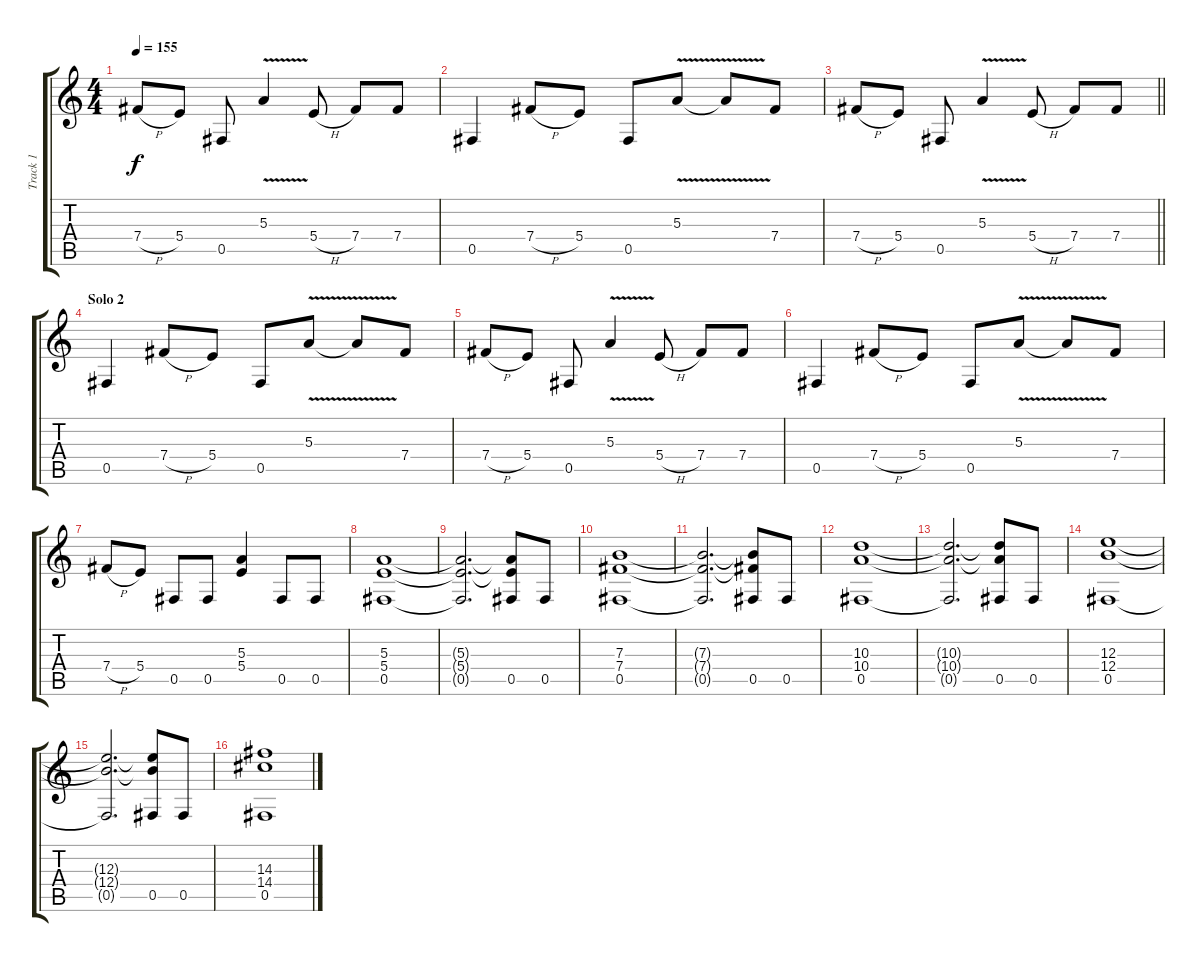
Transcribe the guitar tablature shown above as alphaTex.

\track ("Track 1" "Track 1") {instrument distortionguitar}
\staff {score tabs}
\tuning (Db4 Ab3 E3 B2 Gb2 Db2) {hide}
\ts (4 4)
\tempo 155
\clef g2
\ks c
7.4{h}.8{dy f} 5.4.8 0.5.8 5.3{v}.4 5.4{h}.8 7.4.8 7.4.8 |
0.5.4 7.4{h}.8 5.4.8 0.5.8 5.3{v}.8 5.3{t}.8 7.4.8 |
\barLineRight lightlight
7.4{h}.8 5.4.8 0.5.8 5.3{v}.4 5.4{h}.8 7.4.8 7.4.8 |
\section ("" "Solo 2")
0.5.4 7.4{h}.8 5.4.8 0.5.8 5.3{v}.8 5.3{t}.8 7.4.8 |
7.4{h}.8 5.4.8 0.5.8 5.3{v}.4 5.4{h}.8 7.4.8 7.4.8 |
0.5.4 7.4{h}.8 5.4.8 0.5.8 5.3{v}.8 5.3{t}.8 7.4.8 |
7.4{h}.8 5.4.8 0.5.8 0.5.8 (5.3 5.4).4 0.5.8 0.5.8 |
(5.3 5.4 0.5).1 |
(5.3{t} 5.4{t} 0.5{t}).2{d} (5.3{t} 5.4{t} 0.5).8 0.5.8 |
(7.3 7.4 0.5).1 |
(7.3{t} 7.4{t} 0.5{t}).2{d} (7.3{t} 7.4{t} 0.5).8 0.5.8 |
(10.3 10.4 0.5).1 |
(10.3{t} 10.4{t} 0.5{t}).2{d} (10.3{t} 10.4{t} 0.5).8 0.5.8 |
(12.3 12.4 0.5).1 |
(12.3{t} 12.4{t} 0.5{t}).2{d} (12.3{t} 12.4{t} 0.5).8 0.5.8 |
(14.3 14.4 0.5).1
